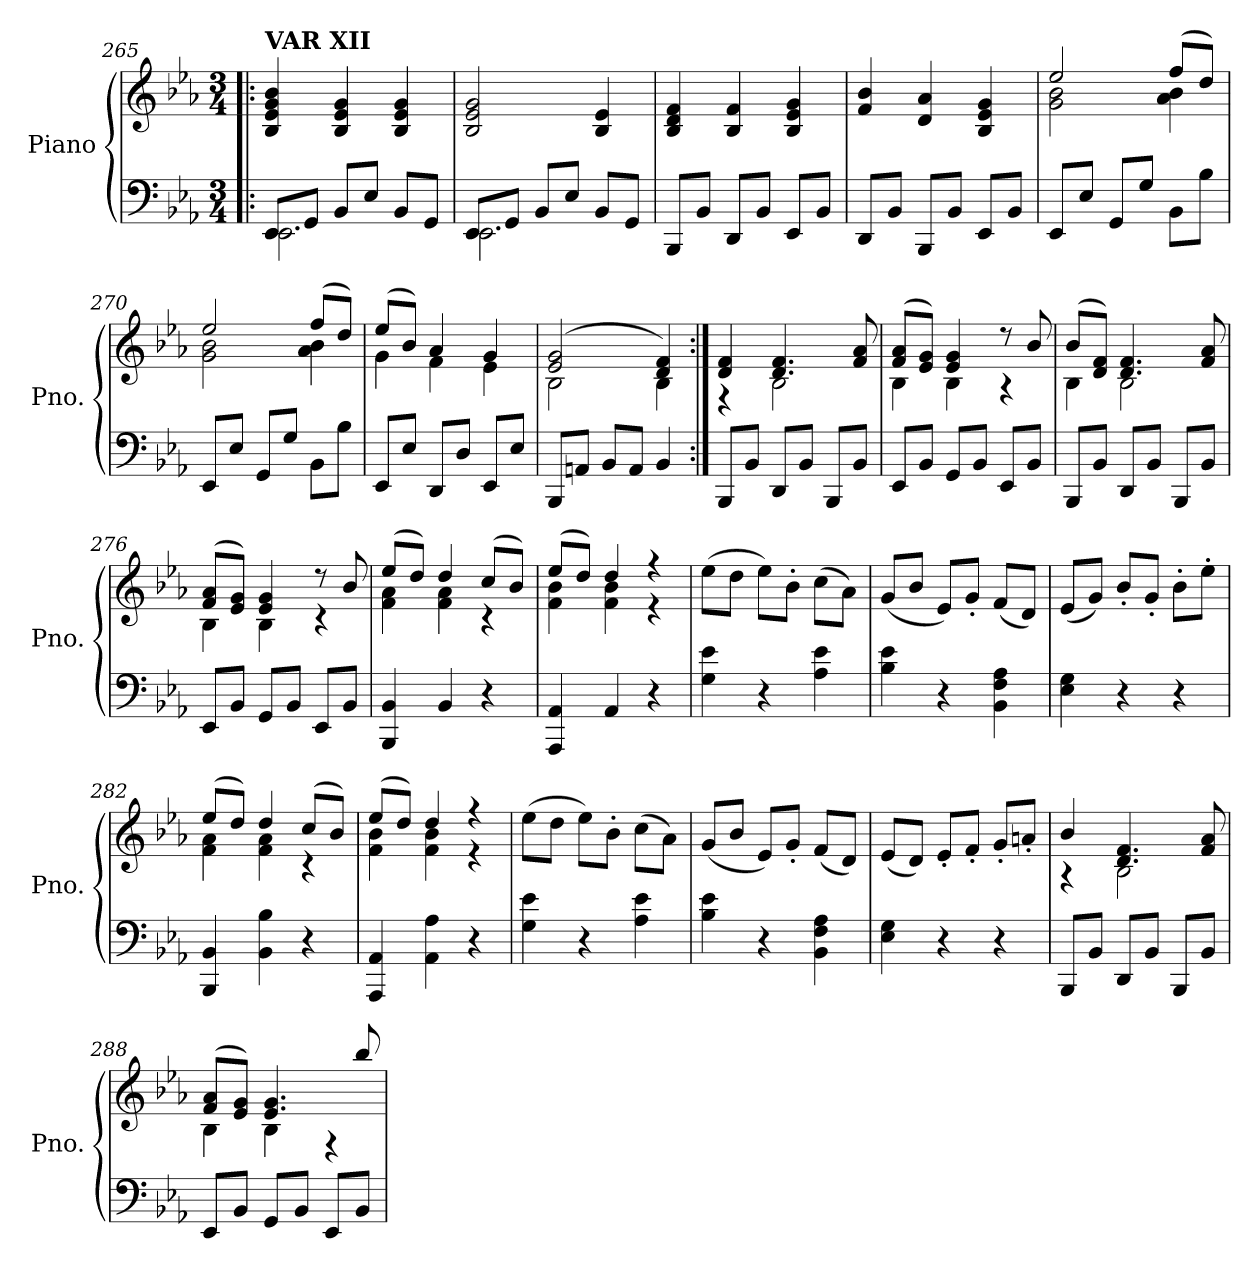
**kern	**kern
*part1	*part1
*staff2	*staff1
*I"Piano	*
*I'Pno.	*
*clefF4	*clefG2
*k[b-e-a-]	*k[b-e-a-]
*E-:	*E-:
*M3/4	*M3/4
=265!|:	=265!|:
*^	*
!	!	!LO:TX:a:B:t=VAR XII
8EE-/L	2.EE-\	4B-/ 4e-/ 4g/ 4b-/
8GG/J	.	.
8BB-/L	.	4B-/ 4e-/ 4g/
8E-/J	.	.
8BB-/L	.	4B-/ 4e-/ 4g/
8GG/J	.	.
=266	=266	=266
8EE-/L	2.EE-\	2B-/ 2e-/ 2g/
8GG/J	.	.
8BB-/L	.	.
8E-/J	.	.
8BB-/L	.	4B-/ 4e-/
8GG/J	.	.
*v	*v	*
=267	=267
8BBB-/L	4B-/ 4d/ 4f/
8BB-/J	.
8DD/L	4B-/ 4f/
8BB-/J	.
8EE-/L	4B-/ 4e-/ 4g/
8BB-/J	.
=268	=268
8DD/L	4f/ 4b-/
8BB-/J	.
8BBB-/L	4d/ 4a-/
8BB-/J	.
8EE-/L	4B-/ 4e-/ 4g/
8BB-/J	.
=269	=269
*	*^
8EE-/L	2ee-/	2g\ 2b-\
8E-/J	.	.
8GG/L	.	.
8G/J	.	.
8BB-\L	(>8ff/L	4a-\ 4b-\
8B-\J	8dd/J)	.
=270	=270	=270
8EE-/L	2ee-/	2g\ 2b-\
8E-/J	.	.
8GG/L	.	.
8G/J	.	.
8BB-\L	(>8ff/L	4a-\ 4b-\
8B-\J	8dd/J)	.
=271	=271	=271
8EE-/L	(>8ee-/L	4g\
8E-/J	8b-/J)	.
8DD/L	4a-/	4f\
8D/J	.	.
8EE-/L	4g/	4e-\
8E-/J	.	.
=272	=272	=272
8BBB-/L	(>2e-/ 2g/	2B-\
8AAn/J	.	.
8BB-/L	.	.
8AA/J	.	.
4BB-/	4d/ 4f/)	4B-\
=273:|!	=273:|!	=273:|!
8BBB-/L	4d/ 4f/	4r
8BB-/J	.	.
8DD/L	4.d/ 4.f/	2B-\
8BB-/J	.	.
8BBB-/L	.	.
8BB-/J	8f/ 8a-/	.
=274	=274	=274
8EE-/L	(>8f/ 8a-/L	4B-\
8BB-/J	8e-/ 8g/J)	.
8GG/L	4e-/ 4g/	4B-\
8BB-/J	.	.
8EE-/L	8r	4r
8BB-/J	8b-/	.
=275	=275	=275
8BBB-/L	(>8b-/L	4B-\
8BB-/J	8d/ 8f/J)	.
8DD/L	4.d/ 4.f/	2B-\
8BB-/J	.	.
8BBB-/L	.	.
8BB-/J	8f/ 8a-/	.
=276	=276	=276
8EE-/L	(>8f/ 8a-/L	4B-\
8BB-/J	8e-/ 8g/J)	.
8GG/L	4e-/ 4g/	4B-\
8BB-/J	.	.
8EE-/L	8r	4r
8BB-/J	8b-/	.
=277	=277	=277
4BBB-/ 4BB-/	(>8ee-/L	4f\ 4a-\
.	8dd/J)	.
4BB-/	4dd/	4f\ 4a-\
4r	(>8cc/L	4r
.	8b-/J)	.
=278	=278	=278
4AAA-/ 4AA-/	(>8ee-/L	4f\ 4b-\
.	8dd/J)	.
4AA-/	4dd/	4f\ 4b-\
4r	4r	4r
*	*v	*v
=279	=279
4G\ 4e-\	(>8ee-\L
.	8dd\J
4r	8ee-\L)
.	8b-'\J
4A-\ 4e-\	(>8cc\L
.	8a-\J)
=280	=280
4B-\ 4e-\	(<8g/L
.	8b-/J
4r	8e-/L)
.	8g'/J
4BB-\ 4F\ 4A-\	(<8f/L
.	8d/J)
=281	=281
4E-\ 4G\	(<8e-/L
.	8g/J)
4r	8b-'/L
.	8g'/J
4r	8b-'\L
.	8ee-'\J
=282	=282
*	*^
4BBB-/ 4BB-/	(>8ee-/L	4f\ 4a-\
.	8dd/J)	.
4BB-\ 4B-\	4dd/	4f\ 4a-\
4r	(>8cc/L	4r
.	8b-/J)	.
=283	=283	=283
4AAA-/ 4AA-/	(>8ee-/L	4f\ 4b-\
.	8dd/J)	.
4AA-\ 4A-\	4dd/	4f\ 4b-\
4r	4r	4r
*	*v	*v
=284	=284
4G\ 4e-\	(>8ee-\L
.	8dd\J
4r	8ee-\L)
.	8b-'\J
4A-\ 4e-\	(>8cc\L
.	8a-\J)
=285	=285
4B-\ 4e-\	(<8g/L
.	8b-/J
4r	8e-/L)
.	8g'/J
4BB-\ 4F\ 4A-\	(<8f/L
.	8d/J)
=286	=286
4E-\ 4G\	(<8e-/L
.	8d/J)
4r	8e-'/L
.	8f'/J
4r	8g'/L
.	8an'/J
=287	=287
*	*^
8BBB-/L	4b-/	4r
8BB-/J	.	.
8DD/L	4.d/ 4.f/	2B-\
8BB-/J	.	.
8BBB-/L	.	.
8BB-/J	8f/ 8a-/	.
=288	=288	=288
8EE-/L	(>8f/ 8a-/L	4B-\
8BB-/J	8e-/ 8g/J)	.
8GG/L	4.e-/ 4.g/	4B-\
8BB-/J	.	.
8EE-/L	.	4r
8BB-/J	8bb-/	.
*	*v	*v
=	=
*-	*-
